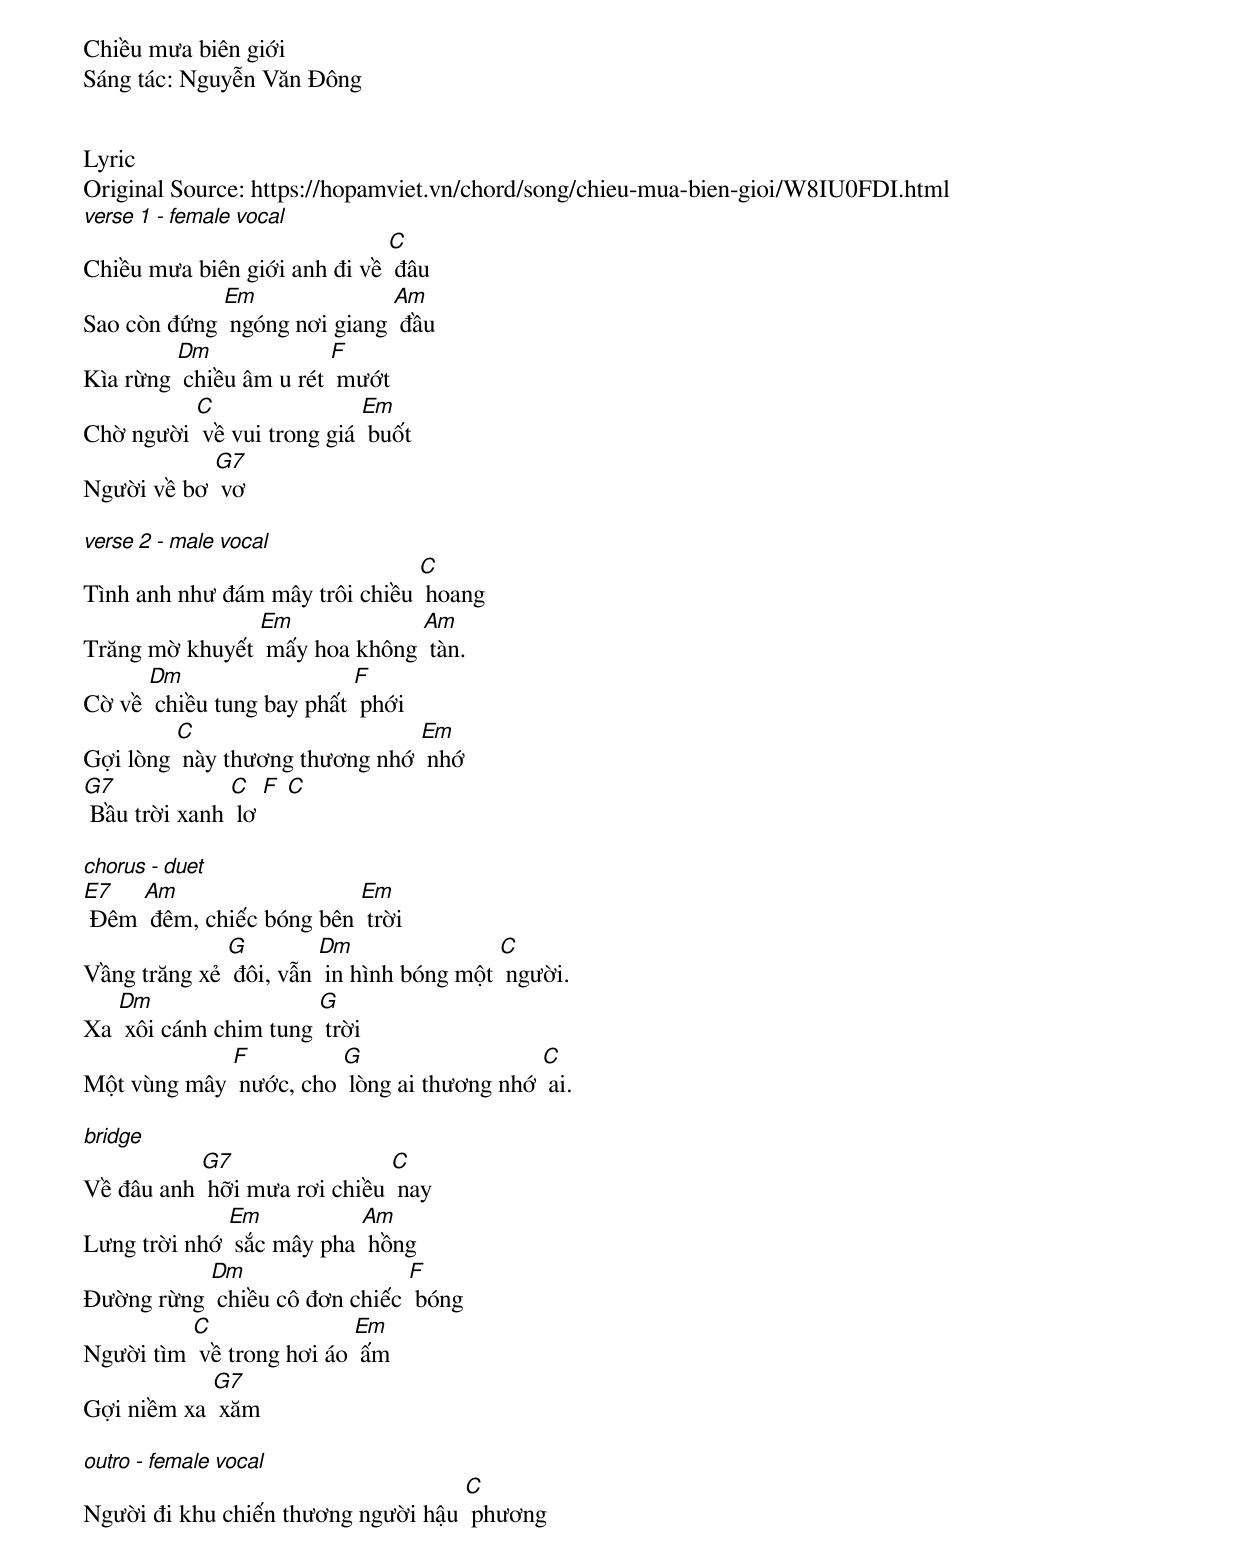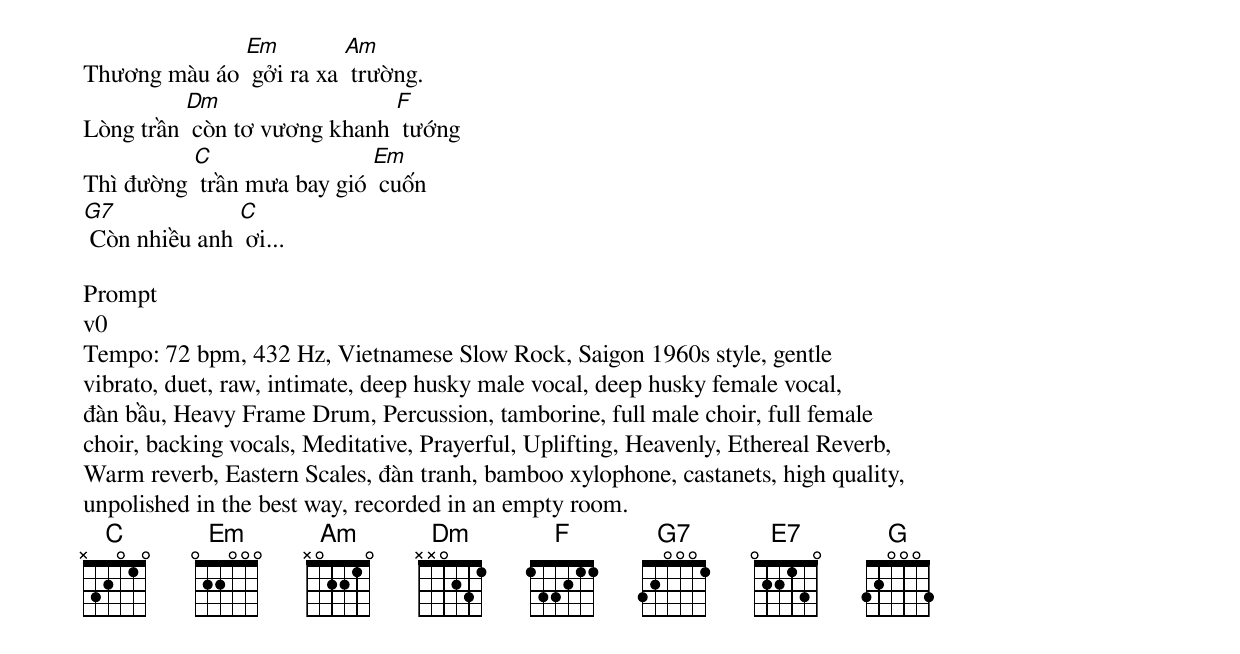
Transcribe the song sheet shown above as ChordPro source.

Chiều mưa biên giới
Sáng tác: Nguyễn Văn Đông


Lyric
Original Source: https://hopamviet.vn/chord/song/chieu-mua-bien-gioi/W8IU0FDI.html
[verse 1 - female vocal]
Chiều mưa biên giới anh đi về [C] đâu
Sao còn đứng [Em] ngóng nơi giang [Am] đầu
Kìa rừng [Dm] chiều âm u rét [F] mướt
Chờ người [C] về vui trong giá [Em] buốt
Người về bơ [G7] vơ

[verse 2 - male vocal]
Tình anh như đám mây trôi chiều [C] hoang
Trăng mờ khuyết [Em] mấy hoa không [Am] tàn.
Cờ về [Dm] chiều tung bay phất [F] phới
Gợi lòng [C] này thương thương nhớ [Em] nhớ
[G7] Bầu trời xanh [C] lơ [F] [C]

[chorus - duet]
[E7] Đêm [Am] đêm, chiếc bóng bên [Em] trời
Vầng trăng xẻ [G] đôi, vẫn [Dm] in hình bóng một [C] người.
Xa [Dm] xôi cánh chim tung [G] trời
Một vùng mây [F] nước, cho [G] lòng ai thương nhớ [C] ai.

[bridge]
Về đâu anh [G7] hỡi mưa rơi chiều [C] nay
Lưng trời nhớ [Em] sắc mây pha [Am] hồng
Đường rừng [Dm] chiều cô đơn chiếc [F] bóng
Người tìm [C] về trong hơi áo [Em] ấm
Gợi niềm xa [G7] xăm

[outro - female vocal]
Người đi khu chiến thương người hậu [C] phương
Thương màu áo [Em] gởi ra xa [Am] trường.
Lòng trần [Dm] còn tơ vương khanh [F] tướng
Thì đường [C] trần mưa bay gió [Em] cuốn
[G7] Còn nhiều anh [C] ơi...

Prompt
v0
Tempo: 72 bpm, 432 Hz, Vietnamese Slow Rock, Saigon 1960s style, gentle
vibrato, duet, raw, intimate, deep husky male vocal, deep husky female vocal,
đàn bầu, Heavy Frame Drum, Percussion, tamborine, full male choir, full female
choir, backing vocals, Meditative, Prayerful, Uplifting, Heavenly, Ethereal Reverb,
Warm reverb, Eastern Scales, đàn tranh, bamboo xylophone, castanets, high quality,
unpolished in the best way, recorded in an empty room.
